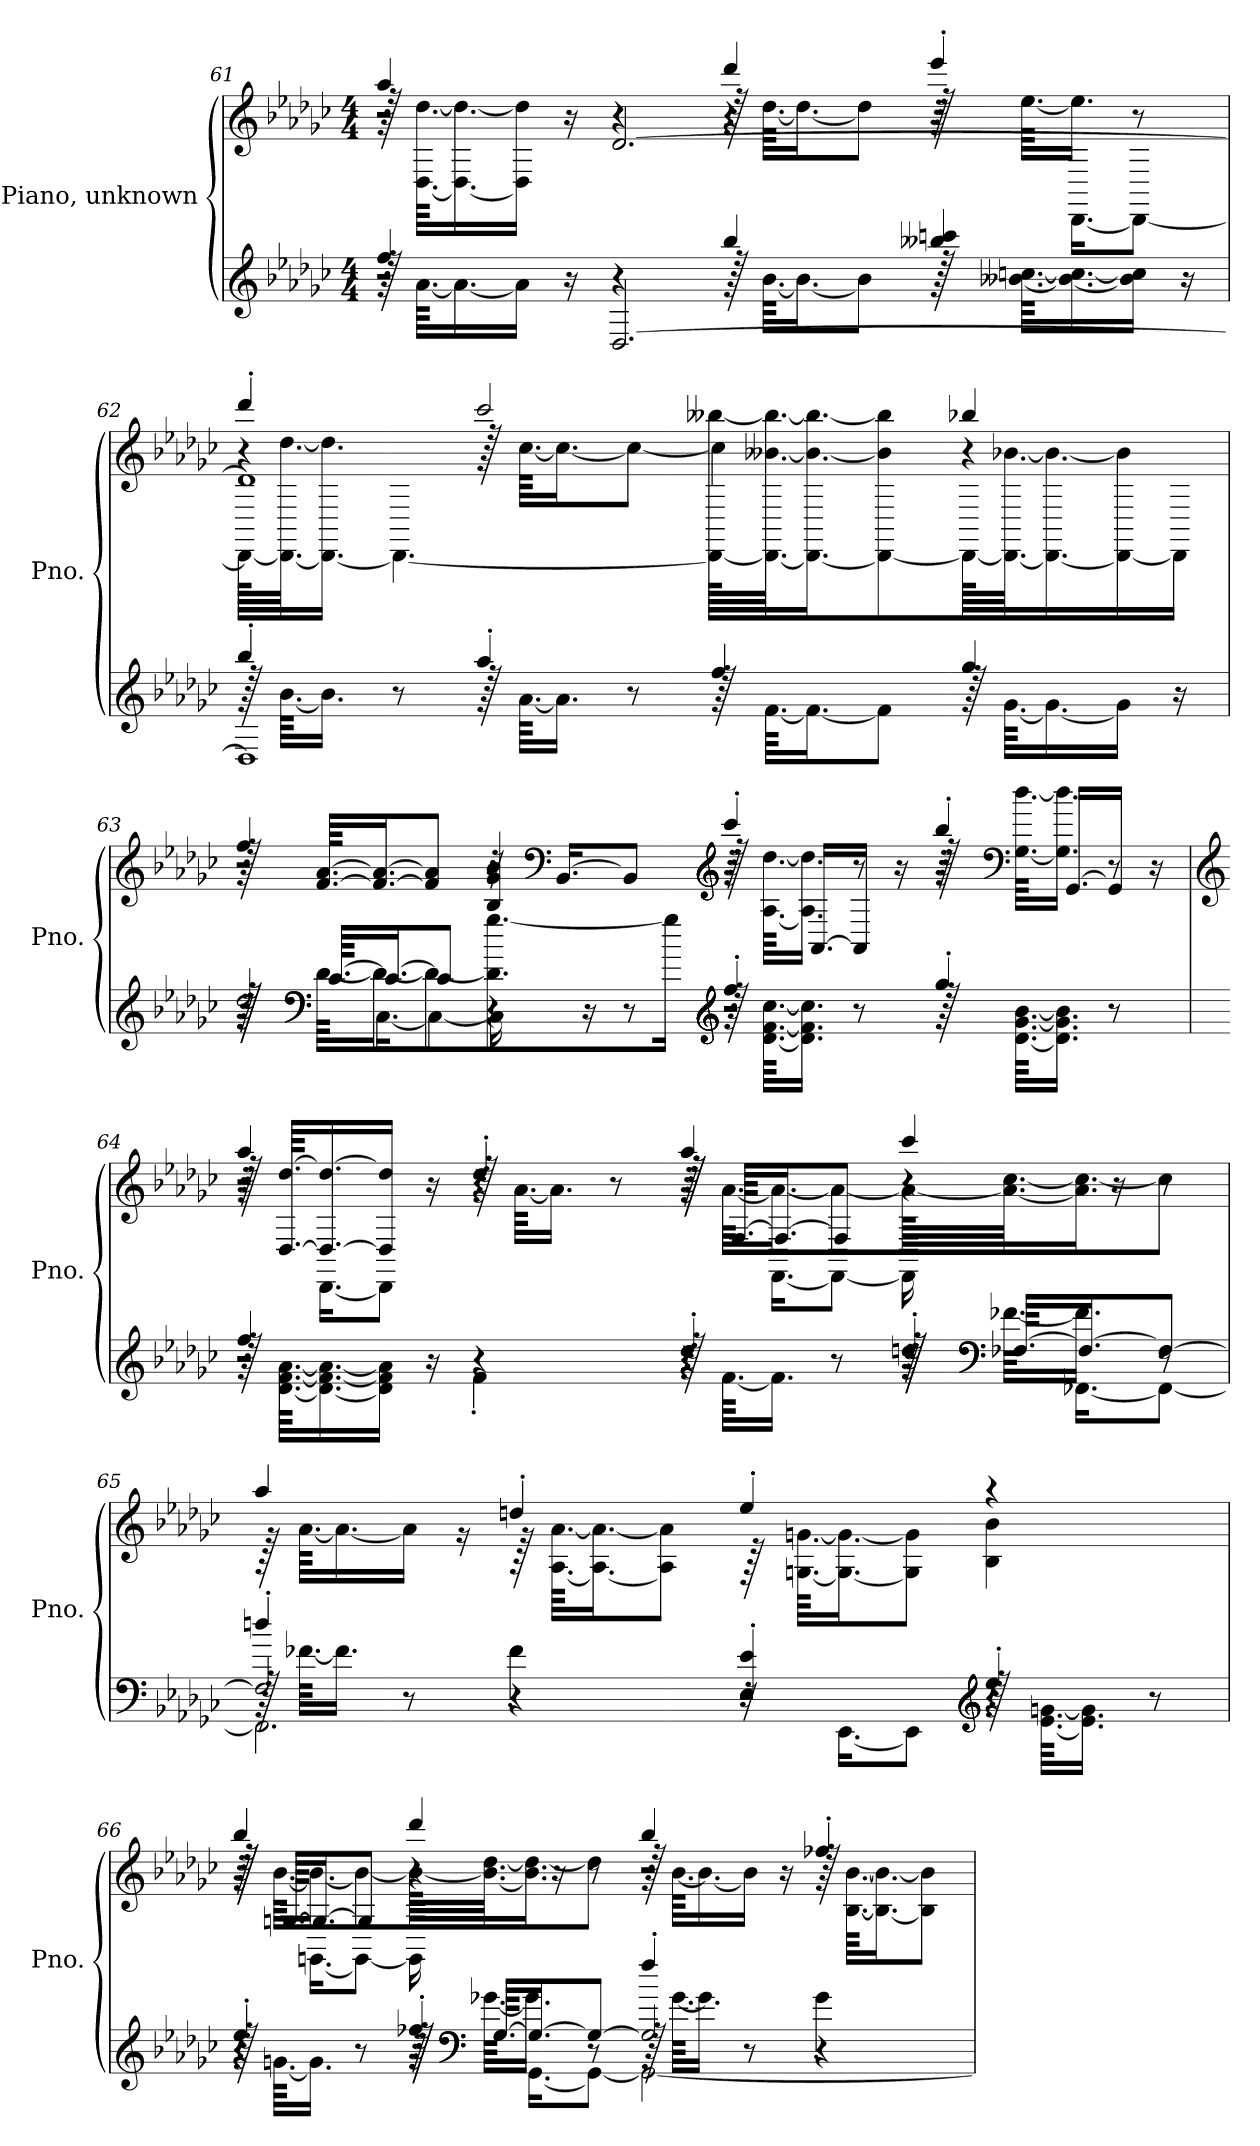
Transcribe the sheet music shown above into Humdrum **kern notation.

**kern	**kern
*part1	*part1
*staff2	*staff1
*I"Piano, unknown	*
*I'Pno.	*
!!LO:PB:g=z
*clefG2	*clefG2
*k[b-e-a-d-g-c-]	*k[b-e-a-d-g-c-]
*M4/4	*M4/4
=61	=61
*^	*^
*	*^	*	*^
*	*	*	*	*	*^
2r	128r	4ff/	2r	2r	4aa-/	128r
.	[64.a-\KKLL	.	.	.	.	[64.D-\ [64.dd-\KKLL
.	16.a-\_	.	.	.	.	16.D-\_ 16.dd-\_
.	16a-\JJ]	.	.	.	.	16D-\] 16dd-\]JJ
.	16r	.	.	.	.	16r
.	4r	[2.D-/	.	.	[2.d-/	4r
4bb-/	128r	.	4ddd-/	4r	.	128r
.	[64.b-\KKLL	.	.	.	.	[64.dd-\KKLL
.	16.b-\J_	.	.	.	.	16.dd-\J_
.	8b-\J]	.	.	.	.	8dd-\J]
4bb--X/ 4cccn/	128r	.	4eee-'/	128r	.	32r
.	[64.b--X\ [64.ccn\KKLL	.	.	[64.ee-\KKLL	.	.
.	16.b--\_ 16.cc\_	.	.	16.ee-\JJ]	.	[16.DD-\KL
.	16b--\] 16cc\]JJ	.	.	8r	.	8DD-\J_
.	16r	.	.	.	.	.
!!LO:LB:g=z	!!	!!	!!
=62	=62	=62	=62	=62	=62	=62
4bb-'/	128r	1D-]	4ddd-'/	4r	1d-]	128DD-\KLLLL_
.	[64.b-\KKLL	.	.	.	.	64.DD-\_ [64.dd-\JJ
.	16.b-\JJ]	.	.	.	.	16.DD-\_ 16.dd-\]JJ
.	8r	.	.	.	.	4.DD-\_
4aa-'/	128r	.	2ccc-/	128r	.	.
.	[64.a-\KKLL	.	.	[64.cc-\KKLL	.	.
.	16.a-\JJ]	.	.	16.cc-\J_	.	.
.	8r	.	.	8cc-\J_	.	.
4ff/	128r	.	.	4cc-\]	.	128DD-\_ [128bb--X\KLLLL
.	[64.f\KKLL	.	.	.	.	64.DD-\_ [64.b--X\ 64.bb--\_JJ
.	16.f\J_	.	.	.	.	16.DD-\_ 16.b--\_ 16.bb--\_J
.	8f\J]	.	.	.	.	8DD-\_ 8b--\] 8bb--\]
4gg-/	128r	.	4bb-X/	4r	.	128DD-\KLLL_
.	[64.g-\KKLL	.	.	.	.	64.DD-\_ [64.b-X\JJ
.	16.g-\_	.	.	.	.	16.DD-\_ 16.b-\_
.	16g-\JJ]	.	.	.	.	16DD-\_ 16b-\]
.	16r	.	.	.	.	16DD-\JJ]
*	*	*	*	*	*v	*v
!!LO:LB:g=z
=63	=63	=63	=63	=63	=63
*	*	*^	*	*	*
2dd-/	128r	128r	32r	4ff/	2r	128r
*clefF4	*	*	*	*	*	*
.	[64.d-\KKLL	[64.c-/KKLL	.	.	.	[64.f/ [64.a-/KKLL
.	16.d-\J_	16.c-/J_	[16.C-\KL	.	.	16.f/_ 16.a-/_J
.	8d-\_	8c-/J]	8C-\J_	.	.	8f/] 8a-/]J
.	8.d-\] [8.gg-\	4r	16C-\]	4B-/ 4g-/ 4b-/	.	32r
*	*	*	*	*clefF4	*	*
.	.	.	.	.	.	[16.BB-/KL
.	.	.	16r	.	.	.
.	.	.	8r	.	.	8BB-/J]
.	16gg-\Jk]	.	.	.	.	.
*clefG2	*	*	*	*clefG2	*	*
4ff'/	128r	2r	2r	4ccc-'/	128r	32r
.	[64.d-\ [64.f\ [64.cc-\KKLL	.	.	.	[64.A-\ [64.dd-\KKLL	.
.	16.d-\] 16.f\] 16.cc-\]JJ	.	.	.	16.A-\] 16.dd-\]JJ	[16.AA-/LL
.	8r	.	.	.	8r	16AA-/JJ]
.	.	.	.	.	.	16r
4gg-'/	128r	.	.	4bb-'/	128r	32r
*	*	*	*	*clefF4	*	*
.	[64.d-\ [64.g-\ [64.b-\KKLL	.	.	.	[64.G-\ [64.dd-\KKLL	.
.	16.d-\] 16.g-\] 16.b-\]JJ	.	.	.	16.G-\] 16.dd-\]JJ	[16.GG-/LL
.	8r	.	.	.	8r	16GG-/JJ]
.	.	.	.	.	.	16r
*	*	*	*	*v	*v	*v
!!LO:LB:g=z
=64	=64	=64	=64	=64
*	*	*	*	*clefG2
*	*	*	*	*^
*	*	*	*	*	*^
*	*	*	*	*	*	*^
4ff/	128r	2r	2r	4aa-/	32r	128r	2r
.	[64.d-\ [64.f\ [64.a-\KKLL	.	.	.	.	[64.D-/ [64.dd-/KKLL	.
.	16.d-\_ 16.f\_ 16.a-\_	.	.	.	[16.DD-\KL	16.D-/_ 16.dd-/_	.
.	16d-\] 16f\] 16a-\]JJ	.	.	.	8DD-\J]	16D-/] 16dd-/]JJ	.
.	16r	.	.	.	.	16r	.
4r	4f'\	.	.	4dd-'/	128r	4r	.
.	.	.	.	.	[64.a-\KKLL	.	.
.	.	.	.	.	16.a-\JJ]	.	.
.	.	.	.	.	8r	.	.
4dd-'/	128r	4r	4r	4aa-/	128r	128r	32r
.	[64.f\KKLL	.	.	.	[64.a-\KKLL	[64.F/KKLL	.
.	16.f\JJ]	.	.	.	16.a-\J_	16.F/J_	[16.FF\KL
.	8r	.	.	.	8a-\_	8F/J]	8FF\J_
4ddn'/	128r	128r	32r	4ccc-/	128a-\KLLL_	4r	16FF\]
*clefF4	*	*	*	*	*	*	*
.	[64.f-X\KKLL	[64.F-X/KKLL	.	.	64.a-\_ [64.cc-\JJ	.	.
.	16.f-\JJ]	16.F-/J_	[16.FF-X\KL	.	16.a-\] 16.cc-\_J	.	.
.	.	.	.	.	.	.	16r
.	8r	8F-/J_	8FF-\J_	.	8cc-\J]	.	8r
*	*	*	*	*	*v	*v	*v
!!LO:LB:g=z
=65	=65	=65	=65	=65	=65
4ddn'/	128r	2F-/]	2.FF-\]	4aa-/	128r
.	[64.f-X\KKLL	.	.	.	[64.a-\KKLL
.	16.f-\JJ]	.	.	.	16.a-\_
.	8r	.	.	.	16a-\JJ]
.	.	.	.	.	16r
4r	4f-'\	.	.	4ddn'/	128r
.	.	.	.	.	[64.A-\ [64.a-\KKLL
.	.	.	.	.	16.A-\_ 16.a-\_J
.	.	.	.	.	8A-\] 8a-\]J
4E-/' 4e-/'	32r	2r	.	4ee-'/	128r
.	.	.	.	.	[64.Gn\ [64.gn\KKLL
.	[16.EE-\KL	.	.	.	16.G\_ 16.g\_J
.	8EE-\J]	.	.	.	8G\] 8g\]J
*clefG2	*	*	*	*	*
4ee-'/	128r	.	4r	4r	4B-\ 4b-\
.	[64.e-\ [64.gn\KKLL	.	.	.	.
.	16.e-\] 16.g\]JJ	.	.	.	.
.	8r	.	.	.	.
!!LO:LB:g=z
=66	=66	=66	=66	=66	=66
*	*	*	*	*^	*^
4ee-'/	128r	4r	4r	4bb-/	128r	128r	32r
.	[64.gn\KKLL	.	.	.	[64.b-\KKLL	[64.Gn/KKLL	.
.	16.g\JJ]	.	.	.	16.b-\J_	16.G/J_	[16.GGn\KL
.	8r	.	.	.	8b-\_	8G/J]	8GG\J_
4ff-X'/	128r	128r	32r	4ddd-/	128b-\KLLL_	4r	16GG\]
*clefF4	*	*	*	*	*	*	*
.	[64.g-X\KKLL	[64.G-/KKLL	.	.	64.b-\_ [64.dd-\JJ	.	.
.	16.g-\JJ]	16.G-/J_	[16.GG-\KL	.	16.b-\] 16.dd-\_J	.	.
.	.	.	.	.	.	.	16r
.	8r	8G-/J_	8GG-\J_	.	8dd-\J]	.	8r
4ff-'/	128r	2G-/]	2GG-\_	4bb-/	128r	2r	2r
.	[64.g-\KKLL	.	.	.	[64.b-\KKLL	.	.
.	16.g-\JJ]	.	.	.	16.b-\_	.	.
.	8r	.	.	.	16b-\JJ]	.	.
.	.	.	.	.	16r	.	.
4r	4g-'\	.	.	4ff-X'/	128r	.	.
.	.	.	.	.	[64.B-\ [64.b-\KKLL	.	.
.	.	.	.	.	16.B-\_ 16.b-\_J	.	.
.	.	.	.	.	8B-\] 8b-\]J	.	.
*v	*v	*v	*v	*	*	*	*
*	*v	*v	*v	*v
=	=
*-	*-
